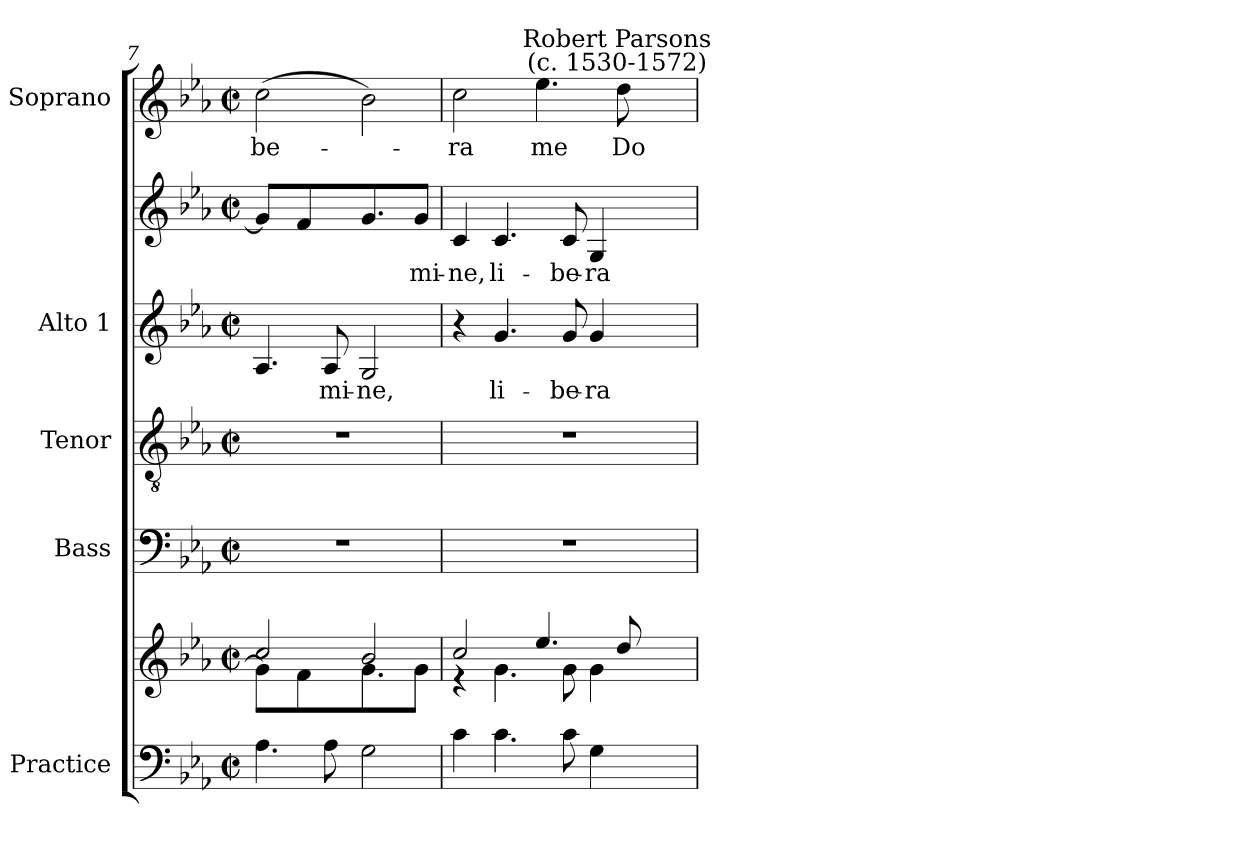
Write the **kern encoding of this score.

**kern	**kern	**kern	**kern	**kern	**text	**kern	**text	**kern	**text
*part5	*part5	*part4	*part3	*part2	*part2	*part2	*part2	*part1	*part1
*staff7	*staff6	*staff5	*staff4	*staff3	*staff3	*staff2	*staff2	*staff1	*staff1
*I"Practice	*	*I"Bass	*I"Tenor	*I"Alto 1	*	*	*	*I"Soprano	*
*	*	*I'B	*I'T	*I'A	*	*	*	*I'S	*
*clefF4	*clefG2	*clefF4	*clefGv2	*clefG2	*	*clefG2	*	*clefG2	*
*k[b-e-a-]	*k[b-e-a-]	*k[b-e-a-]	*k[b-e-a-]	*k[b-e-a-]	*	*k[b-e-a-]	*	*k[b-e-a-]	*
*E-:	*E-:	*E-:	*E-:	*E-:	*	*E-:	*	*E-:	*
*M2/2	*M2/2	*M2/2	*M2/2	*M2/2	*	*M2/2	*	*M2/2	*
*met(c|)	*met(c|)	*met(c|)	*met(c|)	*met(c|)	*	*met(c|)	*	*met(c|)	*
=7	=7	=7	=7	=7	=7	=7	=7	=7	=7
*^	*^	*	*	*	*	*	*	*	*
*	*^	*	*	*	*	*	*	*	*	*	*
!	!	!	!	!	!	!	!	!	!	!	!	!LO:LY:b
4.A-\	1ryy	1ryy	2cc/	4g\]	1r	1r	4.A-	.	4g]	.	(>2cc	-be-
.	.	.	.	4f\	.	.	.	.	4f	.	.	.
!	!	!	!	!	!	!	!	!LO:LY:b	!	!	!	!
8A-\	.	.	.	.	.	.	8A-	-mi-	.	.	.	.
!	!	!	!	!	!	!	!	!LO:LY:b	!	!	!	!
2G\	.	.	2b-/	4.g\	.	.	2G	-ne,	4.g	.	2b-)	.
!	!	!	!	!	!	!	!	!	!	!LO:LY:b	!	!
.	.	.	.	8g\J	.	.	.	.	8gJ	mi-	.	.
=8	=8	=8	=8	=8	=8	=8	=8	=8	=8	=8	=8	=8
!	!	!	!	!	!	!	!	!	!	!LO:LY:b	!	!LO:LY:b
4c\	1ryy	1ryy	2cc/	4r	1r	1r	4r	.	4c	ne,	2cc	ra
!	!	!	!	!	!	!	!	!LO:LY:b	!	!LO:LY:b	!	!
4.c\	.	.	.	4.g\	.	.	4.g	li-	4.c	li-	.	.
!	!	!	!	!	!	!	!	!	!	!	!	!LO:LY:b
.	.	.	4.ee-/	.	.	.	.	.	.	.	4.ee-\	me
!	!	!	!	!	!	!	!	!LO:LY:b	!	!LO:LY:b	!	!
8c\	.	.	.	8g\	.	.	8g	-be-	8c	-be-	.	.
!	!	!	!	!	!	!	!	!LO:LY:b	!	!LO:LY:b	!	!
4G\	.	.	.	4g\	.	.	4g	-ra	4G	-ra	.	.
!	!	!	!	!	!	!	!	!	!	!	!LO:TX:a:cj:t=Robert Parsons\n(c. 1530-1572)	!
!	!	!	!	!	!	!	!	!	!	!	!	!LO:LY:b
.	.	.	8dd/	.	.	.	.	.	.	.	8dd	Do-
*v	*v	*v	*	*	*	*	*	*	*	*	*	*
*	*v	*v	*	*	*	*	*	*	*	*
=	=	=	=	=	=	=	=	=	=
*-	*-	*-	*-	*-	*-	*-	*-	*-	*-
